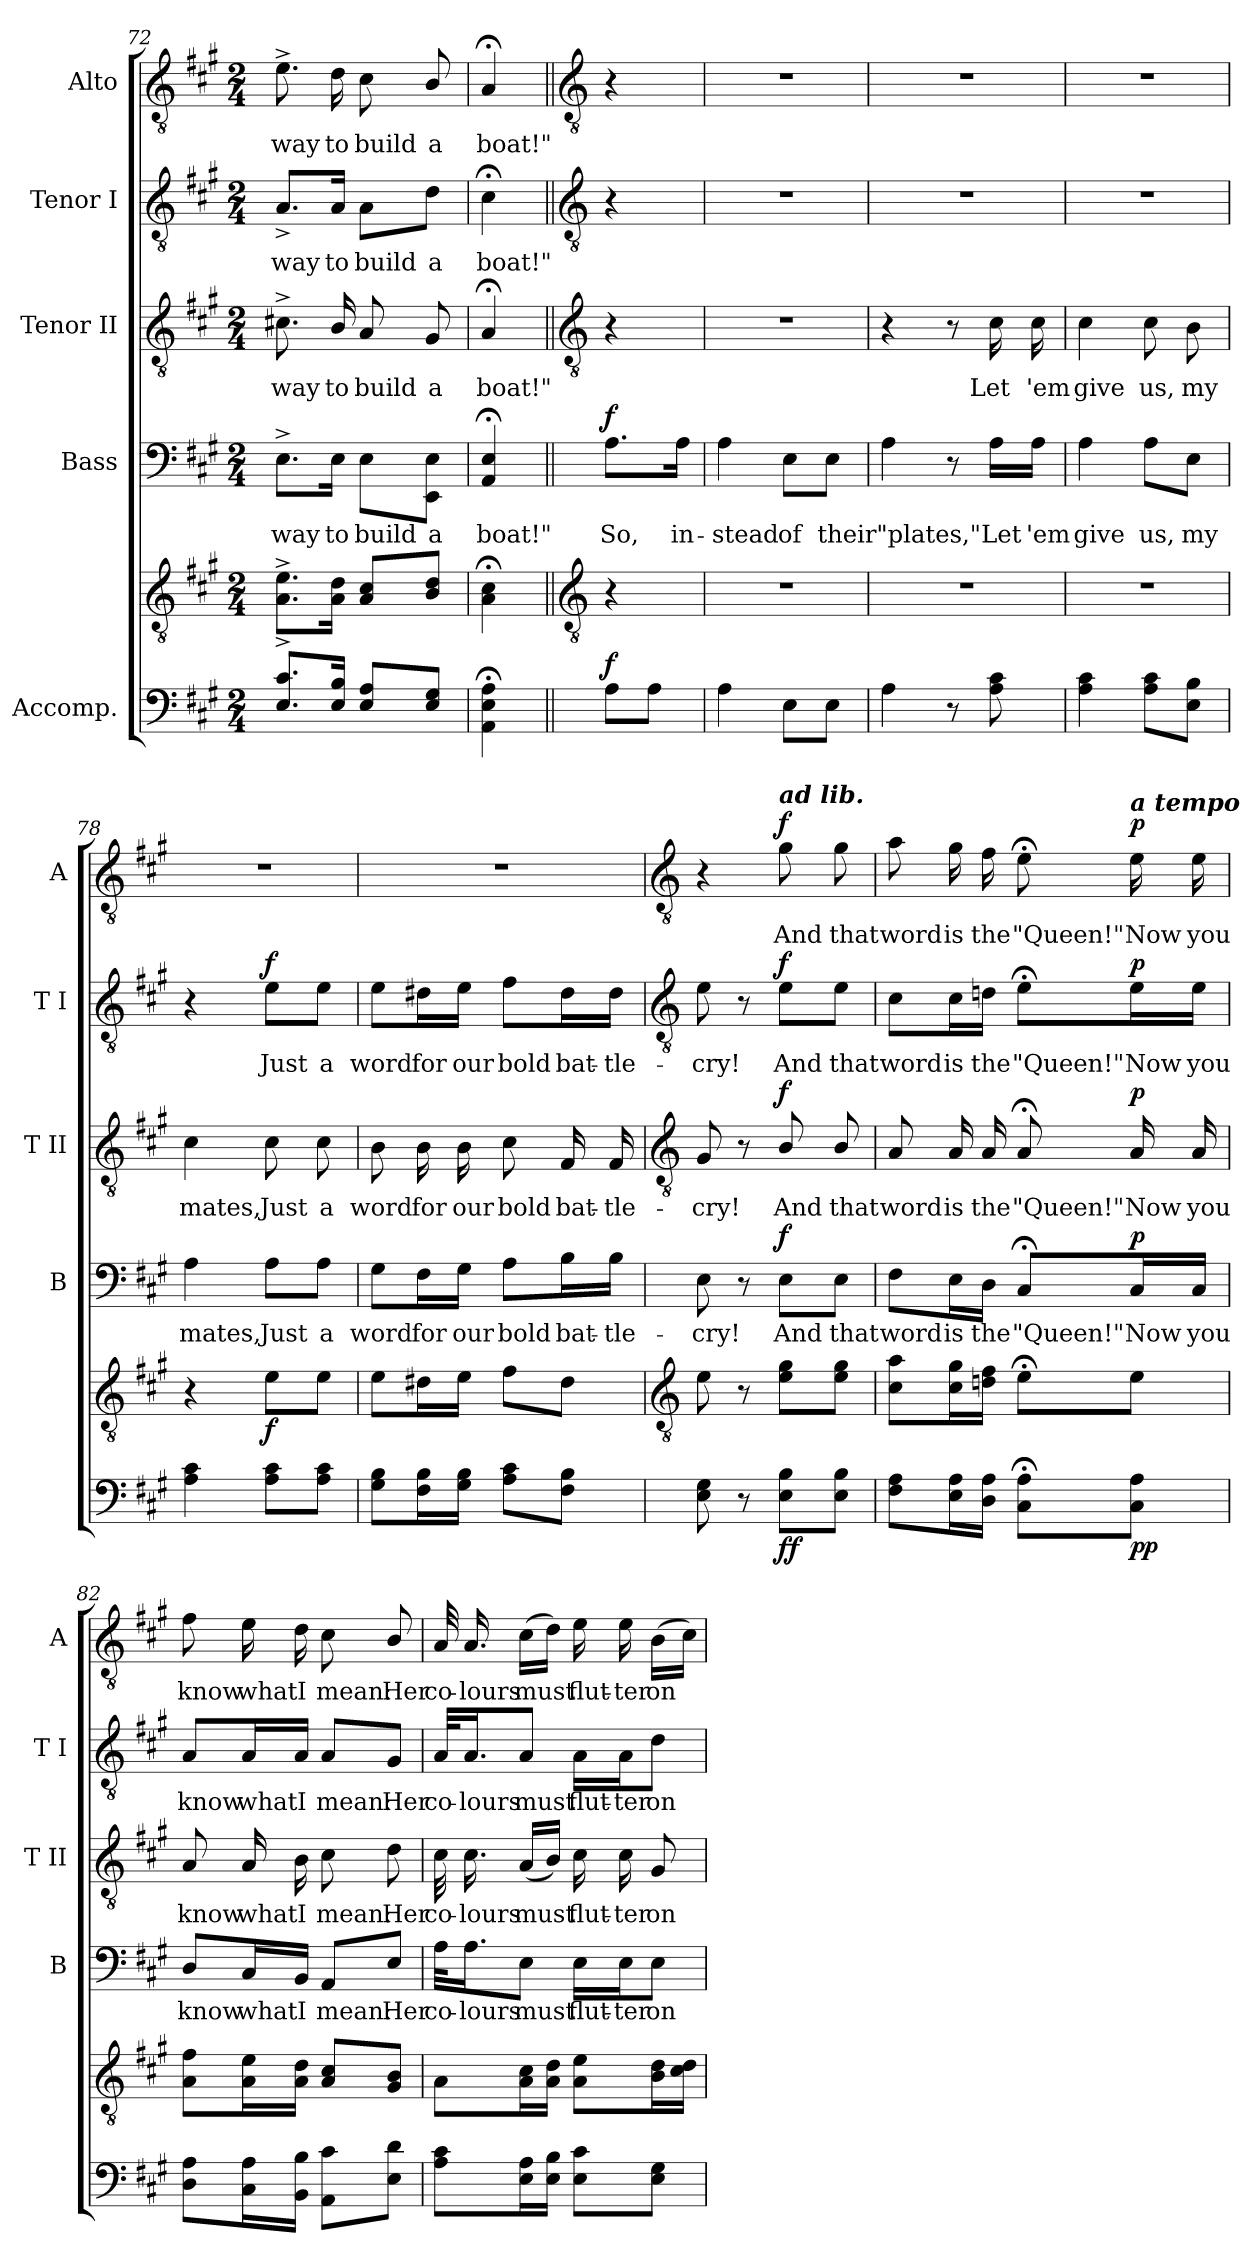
**kern	**kern	**dynam	**kern	**text	**dynam	**kern	**text	**dynam	**kern	**text	**dynam	**kern	**text	**dynam
*part5	*part5	*part5	*part4	*part4	*part4	*part3	*part3	*part3	*part2	*part2	*part2	*part1	*part1	*part1
*staff6	*staff5	*staff5/6	*staff4	*staff4	*staff4	*staff3	*staff3	*staff3	*staff2	*staff2	*staff2	*staff1	*staff1	*staff1
*I"Accomp.	*	*	*I"Bass	*	*	*I"Tenor II	*	*	*I"Tenor I	*	*	*I"Alto	*	*
*	*	*	*I'B	*	*	*I'T II	*	*	*I'T I	*	*	*I'A	*	*
*clefF4	*clefGv2	*	*clefF4	*	*	*clefGv2	*	*	*clefGv2	*	*	*clefGv2	*	*
*k[f#c#g#]	*k[f#c#g#]	*	*k[f#c#g#]	*	*	*k[f#c#g#]	*	*	*k[f#c#g#]	*	*	*k[f#c#g#]	*	*
*A:	*A:	*	*A:	*	*	*A:	*	*	*A:	*	*	*A:	*	*
*M2/4	*M2/4	*	*M2/4	*	*	*M2/4	*	*	*M2/4	*	*	*M2/4	*	*
=72	=72	=72	=72	=72	=72	=72	=72	=72	=72	=72	=72	=72	=72	=72
*^	*	*	*	*	*	*	*	*	*	*	*	*	*	*
!	!LO:N:vis=1	!	!	!	!LO:LY:b	!	!	!LO:LY:b	!	!	!LO:LY:b	!	!	!LO:LY:b	!
8.E^ 8.c#^L	2ryy	8.A^ 8.e^L	.	8.E^\L	way	.	8.c#X^	way	.	8.A^/L	way	.	8.e^	way	.
!	!	!	!	!	!LO:LY:b	!	!	!LO:LY:b	!	!	!LO:LY:b	!	!	!LO:LY:b	!
16E 16BJ	.	16A 16dJ	.	16E\Jk	to	.	16B/	to	.	16A/Jk	to	.	16d	to	.
!	!	!	!	!	!LO:LY:b	!	!	!LO:LY:b	!	!	!LO:LY:b	!	!	!LO:LY:b	!
8E 8AL	.	8A 8c#L	.	8E\L	build	.	8A	build	.	8A\L	build	.	8c#	build	.
!	!	!	!	!	!LO:LY:b	!	!	!LO:LY:b	!	!	!LO:LY:b	!	!	!LO:LY:b	!
8E 8G#J	.	8B/ 8d/J	.	8EE\ 8E\J	a	.	8G#	a	.	8d\J	a	.	8B/	a	.
=73	=73	=73	=73	=73	=73	=73	=73	=73	=73	=73	=73	=73	=73	=73	=73
!	!	!	!	!	!LO:LY:b	!	!	!LO:LY:b	!	!	!LO:LY:b	!	!	!LO:LY:b	!
4AA;< 4E;< 4A;<	4ryy	4A;< 4c#;<	.	4AA;< 4E;<	boat!"	.	4A;<	boat!"	.	4c#;<	boat!"	.	4A;<	boat!"	.
*v	*v	*	*	*	*	*	*	*	*	*	*	*	*	*	*
!!LO:LB:g=z
=74||	=74||	=74||	=74||	=74||	=74||	=74||	=74||	=74||	=74||	=74||	=74||	=74||	=74||	=74||
*	*clefGv2	*	*	*	*	*clefGv2	*	*	*clefGv2	*	*	*clefGv2	*	*
*^	*	*	*	*	*	*	*	*	*	*	*	*	*	*
!	!	!	!LO:DY:a=2	!	!LO:LY:b	!LO:DY:b	!	!	!	!	!	!	!	!	!
*v	*v	*	*	*	*	*	*	*	*	*	*	*	*	*	*
8AL	4r	f	8.A\L	So,	f	4r	.	.	4r	.	.	4r	.	.
8AJ	.	.	.	.	.	.	.	.	.	.	.	.	.	.
!	!	!	!	!LO:LY:b	!	!	!	!	!	!	!	!	!	!
.	.	.	16A\Jk	in-	.	.	.	.	.	.	.	.	.	.
=75	=75	=75	=75	=75	=75	=75	=75	=75	=75	=75	=75	=75	=75	=75
!	!LO:N:vis=1	!	!	!LO:LY:b	!	!LO:N:vis=1	!	!	!LO:N:vis=1	!	!	!LO:N:vis=1	!	!
4A	2r	.	4A	-stead	.	2r	.	.	2r	.	.	2r	.	.
!	!	!	!	!LO:LY:b	!	!	!	!	!	!	!	!	!	!
8EL	.	.	8E\L	of	.	.	.	.	.	.	.	.	.	.
!	!	!	!	!LO:LY:b	!	!	!	!	!	!	!	!	!	!
8EJ	.	.	8E\J	their	.	.	.	.	.	.	.	.	.	.
=76	=76	=76	=76	=76	=76	=76	=76	=76	=76	=76	=76	=76	=76	=76
!	!LO:N:vis=1	!	!	!LO:LY:b	!	!	!	!	!LO:N:vis=1	!	!	!LO:N:vis=1	!	!
4A	2r	.	4A	"plates,"	.	4r	.	.	2r	.	.	2r	.	.
8r	.	.	8r	.	.	8r	.	.	.	.	.	.	.	.
!	!	!	!	!LO:LY:b	!	!	!LO:LY:b	!	!	!	!	!	!	!
8A 8c#	.	.	16A\LL	Let	.	16c#	Let	.	.	.	.	.	.	.
!	!	!	!	!LO:LY:b	!	!	!LO:LY:b	!	!	!	!	!	!	!
.	.	.	16A\JJ	'em	.	16c#	'em	.	.	.	.	.	.	.
=77	=77	=77	=77	=77	=77	=77	=77	=77	=77	=77	=77	=77	=77	=77
!	!LO:N:vis=1	!	!	!LO:LY:b	!	!	!LO:LY:b	!	!LO:N:vis=1	!	!	!LO:N:vis=1	!	!
4A 4c#	2r	.	4A	give	.	4c#	give	.	2r	.	.	2r	.	.
!	!	!	!	!LO:LY:b	!	!	!LO:LY:b	!	!	!	!	!	!	!
8A 8c#L	.	.	8A\L	us,	.	8c#	us,	.	.	.	.	.	.	.
!	!	!	!	!LO:LY:b	!	!	!LO:LY:b	!	!	!	!	!	!	!
8E 8BJ	.	.	8E\J	my	.	8B	my	.	.	.	.	.	.	.
=78	=78	=78	=78	=78	=78	=78	=78	=78	=78	=78	=78	=78	=78	=78
!	!	!	!	!LO:LY:b	!	!	!LO:LY:b	!	!	!	!	!LO:N:vis=1	!	!
4A 4c#	4r	.	4A	mates,	.	4c#	mates,	.	4r	.	.	2r	.	.
!	!	!LO:DY:b	!	!LO:LY:b	!	!	!LO:LY:b	!	!	!LO:LY:b	!LO:DY:b	!	!	!
8A 8c#L	8eL	f	8A\L	Just	.	8c#	Just	.	8e\L	Just	f	.	.	.
!	!	!	!	!LO:LY:b	!	!	!LO:LY:b	!	!	!LO:LY:b	!	!	!	!
8A 8c#J	8eJ	.	8A\J	a	.	8c#	a	.	8e\J	a	.	.	.	.
=79	=79	=79	=79	=79	=79	=79	=79	=79	=79	=79	=79	=79	=79	=79
!	!	!	!	!LO:LY:b	!	!	!LO:LY:b	!	!	!LO:LY:b	!	!LO:N:vis=1	!	!
8G# 8BL	8eL	.	8G#\L	word	.	8B	word	.	8e\L	word	.	2r	.	.
!	!	!	!	!LO:LY:b	!	!	!LO:LY:b	!	!	!LO:LY:b	!	!	!	!
16F# 16BL	16d#XL	.	16F#\L	for	.	16B	for	.	16d#X\L	for	.	.	.	.
!	!	!	!	!LO:LY:b	!	!	!LO:LY:b	!	!	!LO:LY:b	!	!	!	!
16G# 16BJJ	16eJJ	.	16G#\JJ	our	.	16B	our	.	16e\JJ	our	.	.	.	.
!	!	!	!	!LO:LY:b	!	!	!LO:LY:b	!	!	!LO:LY:b	!	!	!	!
8A 8c#L	8f#L	.	8A\L	bold	.	8c#	bold	.	8f#\L	bold	.	.	.	.
!	!	!	!	!LO:LY:b	!	!	!LO:LY:b	!	!	!LO:LY:b	!	!	!	!
8F# 8BJ	8d#J	.	16B\L	bat-	.	16F#	bat-	.	16d#\L	bat-	.	.	.	.
!	!	!	!	!LO:LY:b	!	!	!LO:LY:b	!	!	!LO:LY:b	!	!	!	!
.	.	.	16B\JJ	-tle-	.	16F#	-tle-	.	16d#\JJ	-tle-	.	.	.	.
!!LO:LB:g=z
=80	=80	=80	=80	=80	=80	=80	=80	=80	=80	=80	=80	=80	=80	=80
*	*clefGv2	*	*	*	*	*clefGv2	*	*	*clefGv2	*	*	*clefGv2	*	*
!	!	!	!	!LO:LY:b	!	!	!LO:LY:b	!	!	!LO:LY:b	!	!	!	!
8E 8G#	8e	.	8E	-cry!	.	8G#	-cry!	.	8e	-cry!	.	4r	.	.
8r	8r	.	8r	.	.	8r	.	.	8r	.	.	.	.	.
!	!	!	!	!	!	!	!	!	!	!	!	!LO:TX:a:Bi:t=ad lib.	!	!
!	!	!LO:DY:b=2	!	!LO:LY:b	!	!	!LO:LY:b	!	!	!LO:LY:b	!	!	!LO:LY:b	!
!	!	!LO:DY:n=1:b	!	!	!LO:DY:b	!	!	!LO:DY:b	!	!	!LO:DY:b	!	!	!LO:DY:b
8E\ 8B\L	8e 8g#L	f f	8E\L	And	f	8B/	And	f	8e\L	And	f	8g#	And	f
!	!	!	!	!LO:LY:b	!	!	!LO:LY:b	!	!	!LO:LY:b	!	!	!LO:LY:b	!
8E\ 8B\J	8e 8g#J	.	8E\J	that	.	8B/	that	.	8e\J	that	.	8g#	that	.
=81	=81	=81	=81	=81	=81	=81	=81	=81	=81	=81	=81	=81	=81	=81
!	!	!	!	!LO:LY:b	!	!	!LO:LY:b	!	!	!LO:LY:b	!	!	!LO:LY:b	!
8F# 8AL	8c# 8aL	.	8F#\L	word	.	8A	word	.	8c#\L	word	.	8a	word	.
!	!	!	!	!LO:LY:b	!	!	!LO:LY:b	!	!	!LO:LY:b	!	!	!LO:LY:b	!
16E 16AL	16c# 16g#L	.	16E\L	is	.	16A	is	.	16c#\L	is	.	16g#	is	.
!	!	!	!	!LO:LY:b	!	!	!LO:LY:b	!	!	!LO:LY:b	!	!	!LO:LY:b	!
16D 16AJJ	16dn 16f#JJ	.	16D\JJ	the	.	16A	the	.	16dn\JJ	the	.	16f#	the	.
!	!	!	!	!LO:LY:b	!	!	!LO:LY:b	!	!	!LO:LY:b	!	!	!LO:LY:b	!
8C#;< 8A;<L	8e;<L	.	8C#;</L	"Queen!"	.	8A;<	"Queen!"	.	8e;<\L	"Queen!"	.	8e;<	"Queen!"	.
!	!	!	!	!	!	!	!	!	!	!	!	!LO:TX:a:Bi:t=a tempo	!	!
!	!	!LO:DY:b=2	!	!LO:LY:b	!	!	!LO:LY:b	!	!	!LO:LY:b	!	!	!LO:LY:b	!
!	!	!LO:DY:n=1:b	!	!	!LO:DY:b	!	!	!LO:DY:b	!	!	!LO:DY:b	!	!	!LO:DY:b
8C# 8AJ	8eJ	p p	16C#/L	Now	p	16A	Now	p	16e\L	Now	p	16e	Now	p
!	!	!	!	!LO:LY:b	!	!	!LO:LY:b	!	!	!LO:LY:b	!	!	!LO:LY:b	!
.	.	.	16C#/JJ	you	.	16A	you	.	16e\JJ	you	.	16e	you	.
=82	=82	=82	=82	=82	=82	=82	=82	=82	=82	=82	=82	=82	=82	=82
!	!	!	!	!LO:LY:b	!	!	!LO:LY:b	!	!	!LO:LY:b	!	!	!LO:LY:b	!
8D 8AL	8A 8f#L	.	8D/L	know	.	8A	know	.	8A/L	know	.	8f#	know	.
!	!	!	!	!LO:LY:b	!	!	!LO:LY:b	!	!	!LO:LY:b	!	!	!LO:LY:b	!
16C# 16AL	16A 16eL	.	16C#/L	what	.	16A	what	.	16A/L	what	.	16e	what	.
!	!	!	!	!LO:LY:b	!	!	!LO:LY:b	!	!	!LO:LY:b	!	!	!LO:LY:b	!
16BB 16BJJ	16A 16dJJ	.	16BB/JJ	I	.	16B	I	.	16A/JJ	I	.	16d	I	.
!	!	!	!	!LO:LY:b	!	!	!LO:LY:b	!	!	!LO:LY:b	!	!	!LO:LY:b	!
8AA 8c#L	8A 8c#L	.	8AA/L	mean:	.	8c#	mean:	.	8A/L	mean:	.	8c#	mean:	.
!	!	!	!	!LO:LY:b	!	!	!LO:LY:b	!	!	!LO:LY:b	!	!	!LO:LY:b	!
8E 8dJ	8G# 8BJ	.	8E/J	Her	.	8d	Her	.	8G#/J	Her	.	8B/	Her	.
=83	=83	=83	=83	=83	=83	=83	=83	=83	=83	=83	=83	=83	=83	=83
!	!	!	!	!LO:LY:b	!	!	!LO:LY:b	!	!	!LO:LY:b	!	!	!LO:LY:b	!
8A 8c#L	8AL	.	32A\KLL	co-	.	32c#	co-	.	32A/KLL	co-	.	32A	co-	.
!	!	!	!	!LO:LY:b	!	!	!LO:LY:b	!	!	!LO:LY:b	!	!	!LO:LY:b	!
.	.	.	16.A\J	-lours	.	16.c#	-lours	.	16.A/J	-lours	.	16.A	-lours	.
!	!	!	!	!LO:LY:b	!	!	!LO:LY:b	!	!	!LO:LY:b	!	!	!LO:LY:b	!
16E 16AL	16A 16c#L	.	8E\J	must	.	(<16ALL	must	.	8A/J	must	.	(>16c#LL	must	.
16E 16BJJ	16A 16dJJ	.	.	.	.	16BJJ)	.	.	.	.	.	16dJJ)	.	.
!	!	!	!	!LO:LY:b	!	!	!LO:LY:b	!	!	!LO:LY:b	!	!	!LO:LY:b	!
8E 8c#L	8A 8eL	.	16E\LL	flut-	.	16c#	flut-	.	16A\LL	flut-	.	16e	flut-	.
!	!	!	!	!LO:LY:b	!	!	!LO:LY:b	!	!	!LO:LY:b	!	!	!LO:LY:b	!
.	.	.	16E\J	-ter	.	16c#	-ter	.	16A\J	-ter	.	16e	-ter	.
!	!	!	!	!LO:LY:b	!	!	!LO:LY:b	!	!	!LO:LY:b	!	!	!LO:LY:b	!
8E 8G#J	16B 16dL	.	8E\J	on	.	8G#	on	.	8d\J	on	.	(>16BLL	on	.
.	16c# 16dJJ	.	.	.	.	.	.	.	.	.	.	16c#JJ)	.	.
=	=	=	=	=	=	=	=	=	=	=	=	=	=	=
*-	*-	*-	*-	*-	*-	*-	*-	*-	*-	*-	*-	*-	*-	*-
